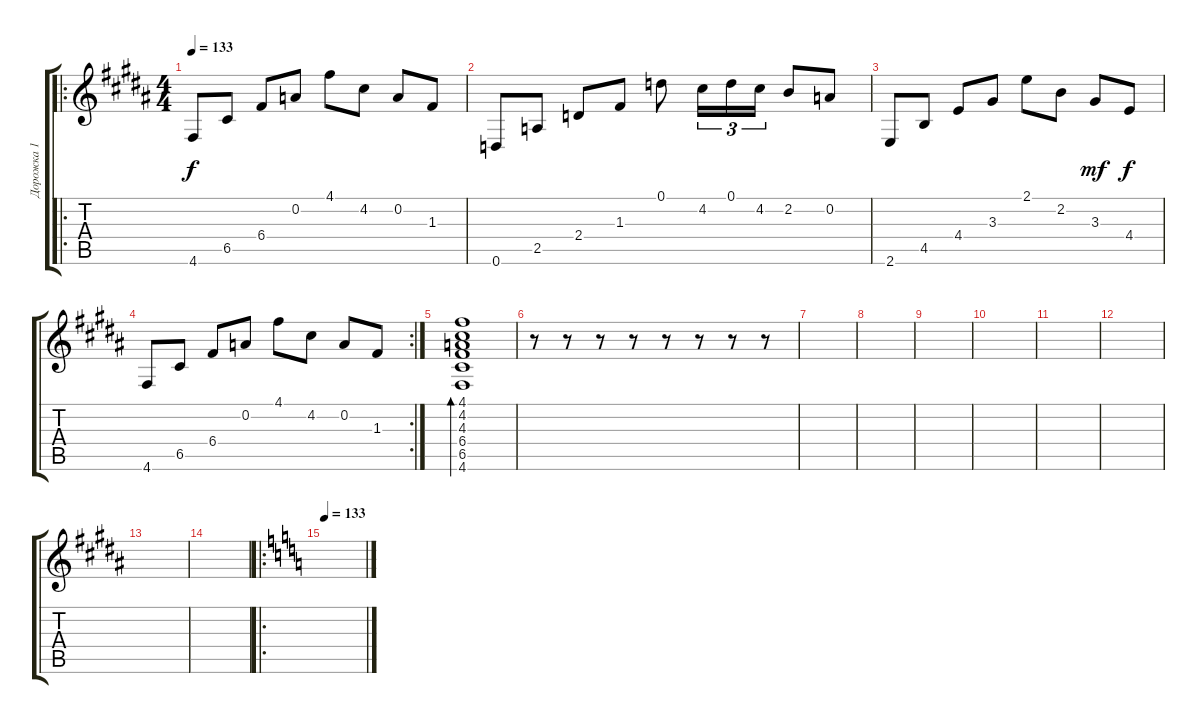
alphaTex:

\track ("Дорожка 1" "Дорожка 1") {instrument acousticguitarsteel}
\staff {score tabs}
\tuning (D4 A3 F3 C3 G2 D2) {hide}
\ro
\ts (4 4)
\tempo 133
\clef g2
\ks g#minor
4.6.8{dy f volume 16} 6.5.8 6.4.8 0.2.8 4.1.8 4.2.8 0.2.8 1.3.8 |
0.6.8 2.5.8 2.4.8 1.3.8 0.1.8 4.2.16{tu (3 2)} 0.1.16{tu (3 2)} 4.2.16{tu (3 2)} 2.2.8 0.2.8 |
2.6.8 4.5.8 4.4.8 3.3.8 2.1.8 2.2.8 3.3.8{dy mf} 4.4.8{dy f} |
\rc 2
4.6.8 6.5.8 6.4.8 0.2.8 4.1.8 4.2.8 0.2.8 1.3.8 |
(4.1 4.2 4.3 6.4 6.5 4.6).1{bd 120 volume 7 balance 0} |
r.8{volume 14 balance 8} r.8 r.8 r.8 r.8 r.8 r.8 r.8 |
|
|
|
|
|
|
|
|
\ro
\tempo 133
\ks c
